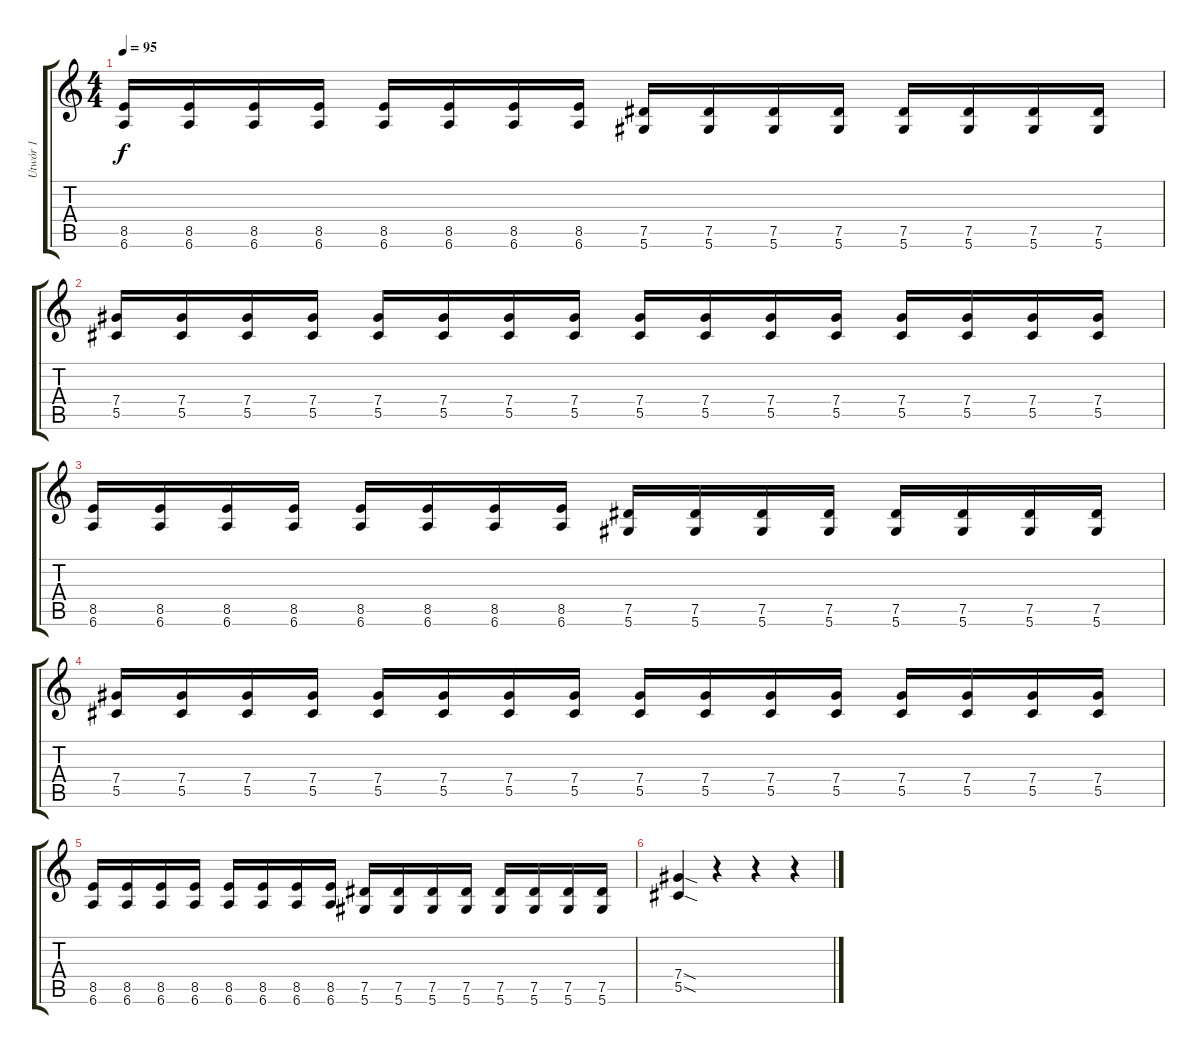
\track ("Utwór 1" "Utwór 1") {instrument distortionguitar}
\staff {score tabs}
\tuning (Eb4 Bb3 Gb3 Db3 Ab2 Eb2) {hide}
\ts (4 4)
\tempo 95
\clef g2
\ks c
(8.5 6.6).16{dy f} (8.5 6.6).16 (8.5 6.6).16 (8.5 6.6).16 (8.5 6.6).16 (8.5 6.6).16 (8.5 6.6).16 (8.5 6.6).16 (7.5 5.6).16 (7.5 5.6).16 (7.5 5.6).16 (7.5 5.6).16 (7.5 5.6).16 (7.5 5.6).16 (7.5 5.6).16 (7.5 5.6).16 |
(7.4 5.5).16 (7.4 5.5).16 (7.4 5.5).16 (7.4 5.5).16 (7.4 5.5).16 (7.4 5.5).16 (7.4 5.5).16 (7.4 5.5).16 (7.4 5.5).16 (7.4 5.5).16 (7.4 5.5).16 (7.4 5.5).16 (7.4 5.5).16 (7.4 5.5).16 (7.4 5.5).16 (7.4 5.5).16 |
(8.5 6.6).16 (8.5 6.6).16 (8.5 6.6).16 (8.5 6.6).16 (8.5 6.6).16 (8.5 6.6).16 (8.5 6.6).16 (8.5 6.6).16 (7.5 5.6).16 (7.5 5.6).16 (7.5 5.6).16 (7.5 5.6).16 (7.5 5.6).16 (7.5 5.6).16 (7.5 5.6).16 (7.5 5.6).16 |
(7.4 5.5).16 (7.4 5.5).16 (7.4 5.5).16 (7.4 5.5).16 (7.4 5.5).16 (7.4 5.5).16 (7.4 5.5).16 (7.4 5.5).16 (7.4 5.5).16 (7.4 5.5).16 (7.4 5.5).16 (7.4 5.5).16 (7.4 5.5).16 (7.4 5.5).16 (7.4 5.5).16 (7.4 5.5).16 |
(8.5 6.6).16 (8.5 6.6).16 (8.5 6.6).16 (8.5 6.6).16 (8.5 6.6).16 (8.5 6.6).16 (8.5 6.6).16 (8.5 6.6).16 (7.5 5.6).16 (7.5 5.6).16 (7.5 5.6).16 (7.5 5.6).16 (7.5 5.6).16 (7.5 5.6).16 (7.5 5.6).16 (7.5 5.6).16 |
(7.4{sod} 5.5{sod}).4 r.4 r.4 r.4
